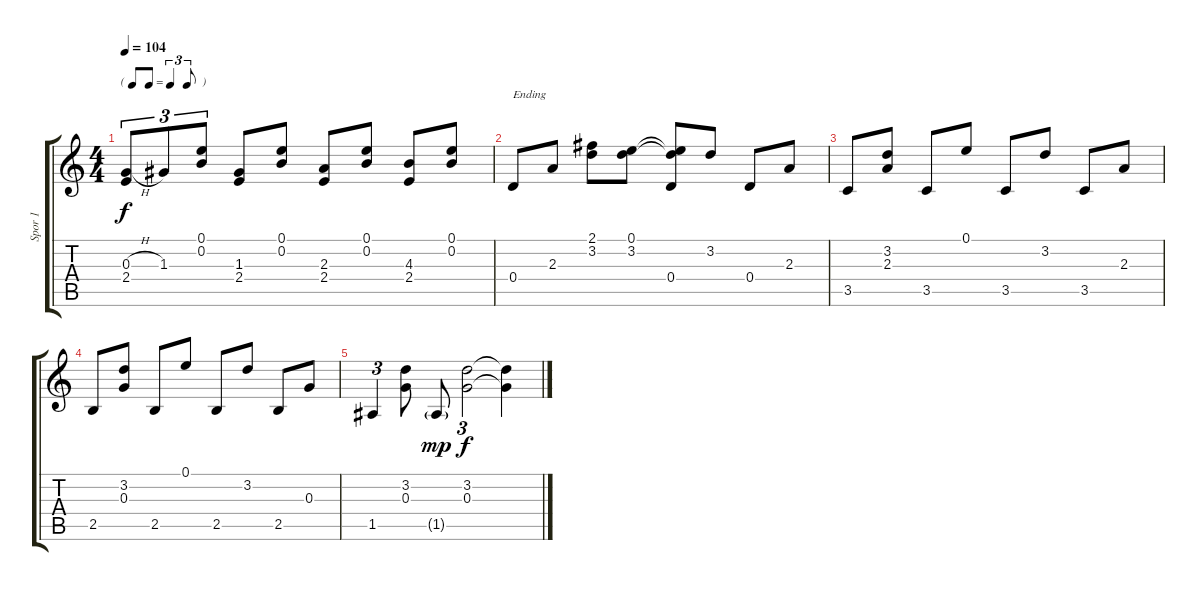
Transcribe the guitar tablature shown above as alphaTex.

\track ("Spor 1" "Spor 1") {instrument acousticguitarnylon}
\staff {score tabs}
\tuning (E4 B3 G3 D3 A2 E2) {hide}
\ts (4 4)
\tf triplet8th
\tempo 104
\clef g2
\ks c
(0.3{h} 2.4).8{tu (3 2) dy f} 1.3.8{tu (3 2)} (0.1 0.2).8{tu (3 2)} (1.3 2.4).8 (0.1 0.2).8 (2.3 2.4).8 (0.1 0.2).8 (4.3 2.4).8 (0.1 0.2).8 |
0.4.8{txt "Ending"} 2.3.8 (2.1 3.2).8 (0.1 3.2).8 (0.1{t} 3.2{t} 0.4).8 3.2.8 0.4.8 2.3.8 |
3.5.8 (3.2 2.3).8 3.5.8 0.1.8 3.5.8 3.2.8 3.5.8 2.3.8 |
2.5.8 (3.2 0.3).8 2.5.8 0.1.8 2.5.8 3.2.8 2.5.8 0.3.8 |
1.5.4{tu (3 2)} (3.2 0.3).8 1.5{g}.8{dy mp} (3.2 0.3).2{tu (3 2) dy f} (3.2{t} 0.3{t}).4
